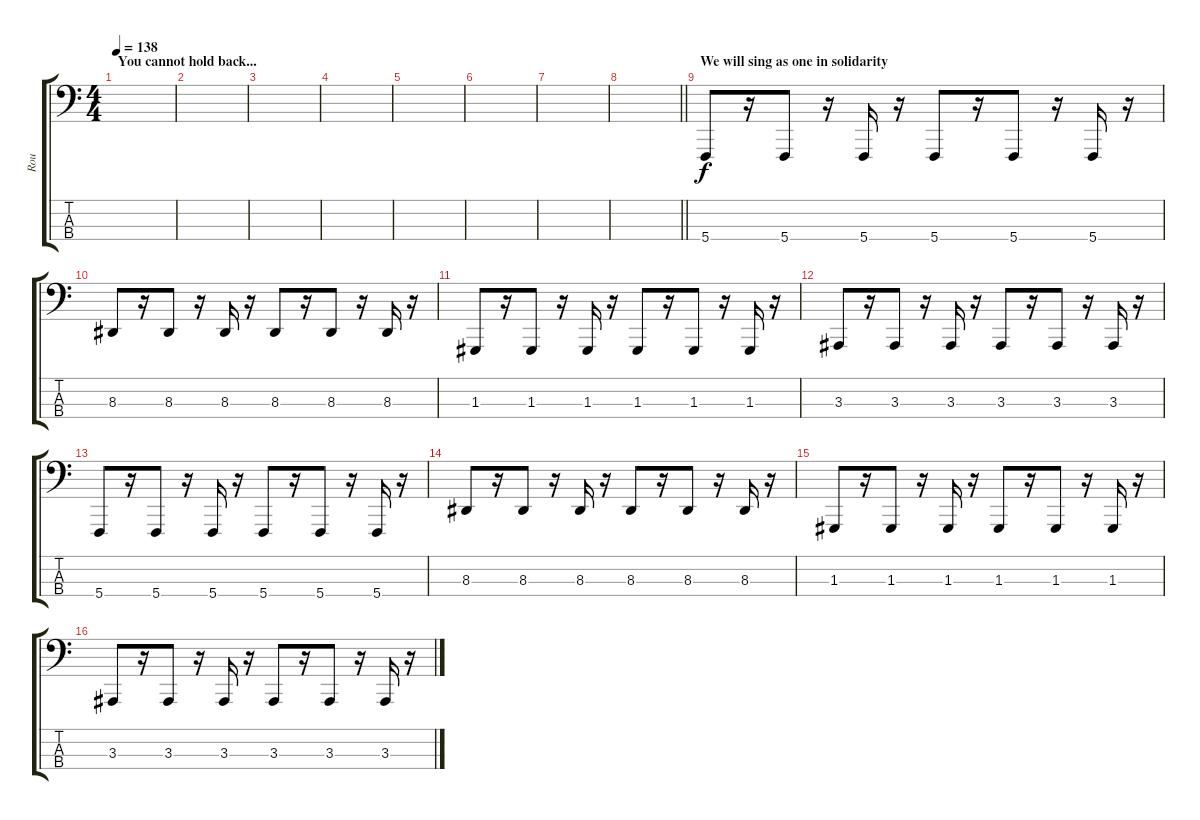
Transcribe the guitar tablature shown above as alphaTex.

\track ("Rou" "Rou") {instrument lead8bassandlead}
\staff {score tabs}
\tuning (F2 C2 G1 C1) {hide}
\ts (4 4)
\section ("" "You cannot hold back...")
\tempo 138
\clef f4
\ks c
|
|
|
|
|
|
|
\barLineRight lightlight
|
\section ("" "We will sing as one in solidarity")
5.4.8{volume 14} r.16 5.4.8 r.16 5.4.16 r.16 5.4.8 r.16 5.4.8 r.16 5.4.16 r.16 |
8.3.8 r.16 8.3.8 r.16 8.3.16 r.16 8.3.8 r.16 8.3.8 r.16 8.3.16 r.16 |
1.3.8 r.16 1.3.8 r.16 1.3.16 r.16 1.3.8 r.16 1.3.8 r.16 1.3.16 r.16 |
3.3.8 r.16 3.3.8 r.16 3.3.16 r.16 3.3.8 r.16 3.3.8 r.16 3.3.16 r.16 |
5.4.8{volume 14} r.16 5.4.8 r.16 5.4.16 r.16 5.4.8 r.16 5.4.8 r.16 5.4.16 r.16 |
8.3.8 r.16 8.3.8 r.16 8.3.16 r.16 8.3.8 r.16 8.3.8 r.16 8.3.16 r.16 |
1.3.8 r.16 1.3.8 r.16 1.3.16 r.16 1.3.8 r.16 1.3.8 r.16 1.3.16 r.16 |
3.3.8 r.16 3.3.8 r.16 3.3.16 r.16 3.3.8 r.16 3.3.8 r.16 3.3.16 r.16
